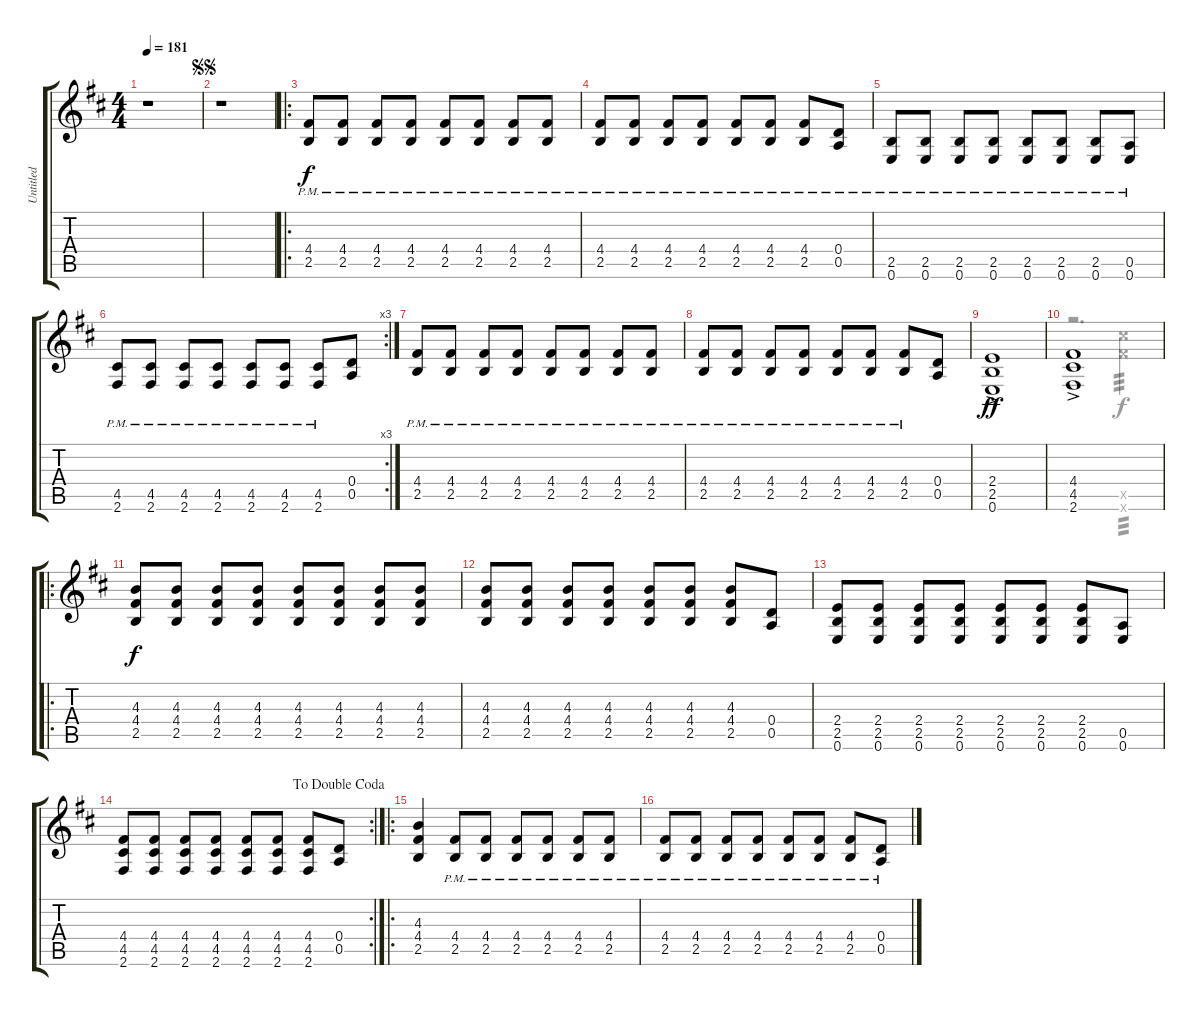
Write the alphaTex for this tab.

\track ("Untitled" "Untitled") {instrument overdrivenguitar}
\staff {score tabs}
\tuning (E4 B3 G3 D3 A2 E2) {hide}
\voice
\ts (4 4)
\tempo 181
\clef g2
\ks d
r.1{dy f instrument overdrivenguitar} |
\jump segnosegno
r.1 |
\ro
(4.4{pm} 2.5{pm}).8 (4.4{pm} 2.5{pm}).8 (4.4{pm} 2.5{pm}).8 (4.4{pm} 2.5{pm}).8 (4.4{pm} 2.5{pm}).8 (4.4{pm} 2.5{pm}).8 (4.4{pm} 2.5{pm}).8 (4.4{pm} 2.5{pm}).8 |
(4.4{pm} 2.5{pm}).8 (4.4{pm} 2.5{pm}).8 (4.4{pm} 2.5{pm}).8 (4.4{pm} 2.5{pm}).8 (4.4{pm} 2.5{pm}).8 (4.4{pm} 2.5{pm}).8 (4.4{pm} 2.5{pm}).8 (0.4{pm} 0.5{pm}).8 |
(2.5{pm} 0.6{pm}).8 (2.5{pm} 0.6{pm}).8 (2.5{pm} 0.6{pm}).8 (2.5{pm} 0.6{pm}).8 (2.5{pm} 0.6{pm}).8 (2.5{pm} 0.6{pm}).8 (2.5{pm} 0.6{pm}).8 (0.5{pm} 0.6{pm}).8 |
\rc 3
(4.5{pm} 2.6{pm}).8 (4.5{pm} 2.6{pm}).8 (4.5{pm} 2.6{pm}).8 (4.5{pm} 2.6{pm}).8 (4.5{pm} 2.6{pm}).8 (4.5{pm} 2.6{pm}).8 (4.5{pm} 2.6{pm}).8 (0.4 0.5).8 |
(4.4{pm} 2.5{pm}).8 (4.4{pm} 2.5{pm}).8 (4.4{pm} 2.5{pm}).8 (4.4{pm} 2.5{pm}).8 (4.4{pm} 2.5{pm}).8 (4.4{pm} 2.5{pm}).8 (4.4{pm} 2.5{pm}).8 (4.4{pm} 2.5{pm}).8 |
(4.4{pm} 2.5{pm}).8 (4.4{pm} 2.5{pm}).8 (4.4{pm} 2.5{pm}).8 (4.4{pm} 2.5{pm}).8 (4.4{pm} 2.5{pm}).8 (4.4{pm} 2.5{pm}).8 (4.4{pm} 2.5{pm}).8 (0.4 0.5).8 |
(2.4{ac} 2.5{ac} 0.6{ac}).1{dy ff} |
(4.4{ac} 4.5{ac} 2.6{ac}).1 |
\ro
(4.3 4.4 2.5).8{dy f} (4.3 4.4 2.5).8 (4.3 4.4 2.5).8 (4.3 4.4 2.5).8 (4.3 4.4 2.5).8 (4.3 4.4 2.5).8 (4.3 4.4 2.5).8 (4.3 4.4 2.5).8 |
(4.3 4.4 2.5).8 (4.3 4.4 2.5).8 (4.3 4.4 2.5).8 (4.3 4.4 2.5).8 (4.3 4.4 2.5).8 (4.3 4.4 2.5).8 (4.3 4.4 2.5).8 (0.4 0.5).8 |
(2.4 2.5 0.6).8 (2.4 2.5 0.6).8 (2.4 2.5 0.6).8 (2.4 2.5 0.6).8 (2.4 2.5 0.6).8 (2.4 2.5 0.6).8 (2.4 2.5 0.6).8 (0.5 0.6).8 |
\rc 2
\jump dadoublecoda
(4.4 4.5 2.6).8 (4.4 4.5 2.6).8 (4.4 4.5 2.6).8 (4.4 4.5 2.6).8 (4.4 4.5 2.6).8 (4.4 4.5 2.6).8 (4.4 4.5 2.6).8 (0.4 0.5).8 |
\ro
(4.3 4.4 2.5).4 (4.4{pm} 2.5{pm}).8 (4.4{pm} 2.5{pm}).8 (4.4{pm} 2.5{pm}).8 (4.4{pm} 2.5{pm}).8 (4.4{pm} 2.5{pm}).8 (4.4{pm} 2.5{pm}).8 |
(4.4{pm} 2.5{pm}).8 (4.4{pm} 2.5{pm}).8 (4.4{pm} 2.5{pm}).8 (4.4{pm} 2.5{pm}).8 (4.4{pm} 2.5{pm}).8 (4.4{pm} 2.5{pm}).8 (4.4{pm} 2.5{pm}).8 (0.4{pm} 0.5{pm}).8
\voice
\clef g2
\ottava regular
\simile none
\ks d
|
|
|
|
|
|
|
|
|
r.2{d} (16.5{x} 14.6{x}).4{tp 3} |
|
|
|
|
|
